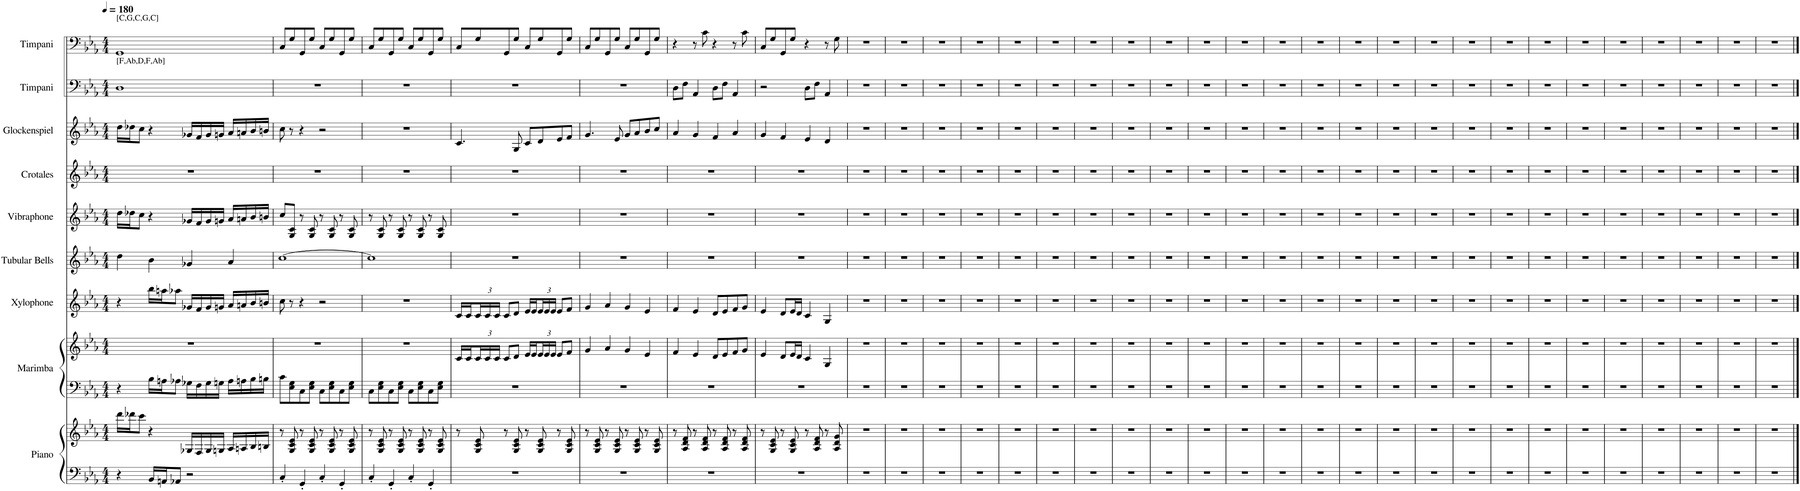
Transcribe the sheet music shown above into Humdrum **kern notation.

**kern	**kern	**kern	**kern	**kern	**kern	**kern	**kern	**kern	**kern	**kern
*part9	*part9	*part8	*part8	*part7	*part6	*part5	*part4	*part3	*part2	*part1
*staff11	*staff10	*staff9	*staff8	*staff7	*staff6	*staff5	*staff4	*staff3	*staff2	*staff1
*I"Piano	*	*I"Marimba	*	*I"Xylophone	*I"Tubular Bells	*I"Vibraphone	*I"Crotales	*I"Glockenspiel	*I"Timpani	*I"Timpani
*I'Pno.	*	*I'Mrm.	*	*I'Xyl.	*I'Tu. Be.	*I'Vib.	*I'Cro.	*I'Glk.	*I'Timp.	*I'Timp.
*clefF4	*clefG2	*clefF4	*clefG2	*clefG2	*clefG2	*clefG2	*clefG2	*clefG2	*clefF4	*clefF4
*	*	*	*	*Trd-7c-12	*	*	*Trd-14c-24	*Trd-14c-24	*	*
*k[b-e-a-]	*k[b-e-a-]	*k[b-e-a-]	*k[b-e-a-]	*k[b-e-a-]	*k[b-e-a-]	*k[b-e-a-]	*k[b-e-a-]	*k[b-e-a-]	*k[b-e-a-]	*k[b-e-a-]
*M4/4	*M4/4	*M4/4	*M4/4	*M4/4	*M4/4	*M4/4	*M4/4	*M4/4	*M4/4	*M4/4
*MM180	*MM180	*MM180	*MM180	*MM180	*MM180	*MM180	*MM180	*MM180	*MM180	*MM180
=1	=1	=1	=1	=1	=1	=1	=1	=1	=1	=1
!	!	!	!	!	!	!	!	!	!	!LO:TX:a:t=[C,G,C,G,C]
!	!	!	!	!	!	!	!	!	!LO:TX:a:t=[F,Ab,D,F,Ab]	!
4r	16ddd\LL	4r	1r	4r	4dd\	16dd\LL	1r	16dd\LL	1D	1GG
.	16ddd-X\J	.	.	.	.	16dd-X\J	.	16dd-X\J	.	.
.	8ccc\J	.	.	.	.	8cc\J	.	8cc\J	.	.
16BB-/LL	4r	16B-\LL	.	16bb-\LL	4b-\	4r	.	4r	.	.
16AAn/J	.	16An\J	.	16aan\J	.	.	.	.	.	.
8AA-X/J	.	8A-X\J	.	8aa-X\J	.	.	.	.	.	.
2r	16G-X/LL	16G-X\LL	.	16g-X/LL	4g-X/	16g-X/LL	.	16g-X/LL	.	.
.	16F/	16F\	.	16f/	.	16f/	.	16f/	.	.
.	16G-/	16G-\	.	16g-/	.	16g-/	.	16g-/	.	.
.	16Gn/JJ	16Gn\JJ	.	16gn/JJ	.	16gn/JJ	.	16gn/JJ	.	.
.	16A-/LL	16A-\LL	.	16a-/LL	4a-/	16a-/LL	.	16a-/LL	.	.
.	16An/	16An\	.	16an/	.	16an/	.	16an/	.	.
.	16B-/	16B-\	.	16b-/	.	16b-/	.	16b-/	.	.
.	16Bn/JJ	16Bn\JJ	.	16bn/JJ	.	16bn/JJ	.	16bn/JJ	.	.
=2	=2	=2	=2	=2	=2	=2	=2	=2	=2	=2
4C'/	8r	8c\L	1r	8cc\	[1cc	8cc/L	1r	8cc\	1r	8C/L
.	8G/ 8c/ 8e-/	8E-\ 8G\	.	8r	.	8G/ 8c/J	.	8r	.	8G/
4GG'/	8r	8C\	.	4r	.	8r	.	4r	.	8GG/
.	8G/ 8c/ 8e-/	8E-\ 8G\J	.	.	.	8G/ 8c/	.	.	.	8G/J
4C'/	8r	8C\L	.	2r	.	8r	.	2r	.	8C/L
.	8G/ 8c/ 8e-/	8E-\ 8G\	.	.	.	8G/ 8c/	.	.	.	8G/
4GG'/	8r	8C\	.	.	.	8r	.	.	.	8GG/
.	8G/ 8c/ 8e-/	8E-\ 8G\J	.	.	.	8G/ 8c/	.	.	.	8G/J
=3	=3	=3	=3	=3	=3	=3	=3	=3	=3	=3
4C'/	8r	8C\L	1r	1r	1cc]	8r	1r	1r	1r	8C/L
.	8G/ 8c/ 8e-/	8E-\ 8G\	.	.	.	8G/ 8c/	.	.	.	8G/
4GG'/	8r	8C\	.	.	.	8r	.	.	.	8GG/
.	8G/ 8c/ 8e-/	8E-\ 8G\J	.	.	.	8G/ 8c/	.	.	.	8G/J
4C'/	8r	8C\L	.	.	.	8r	.	.	.	8C/L
.	8G/ 8c/ 8e-/	8E-\ 8G\	.	.	.	8G/ 8c/	.	.	.	8G/
4GG'/	8r	8C\	.	.	.	8r	.	.	.	8GG/
.	8G/ 8c/ 8e-/	8E-\ 8G\J	.	.	.	8G/ 8c/	.	.	.	8G/J
=4	=4	=4	=4	=4	=4	=4	=4	=4	=4	=4
1r	8r	1r	16c/LL	16c/LL	1r	1r	1r	4.c/	1r	8C/L
.	.	.	16c/	16c/	.	.	.	.	.	.
*	*	*	*Xbrackettup	*Xbrackettup	*	*	*	*	*	*
.	8G/ 8c/ 8e-/	.	24c/	24c/	.	.	.	.	.	8G/
.	.	.	24c/	24c/	.	.	.	.	.	.
.	.	.	24c/JJ	24c/JJ	.	.	.	.	.	.
.	8r	.	8c/L	8c/L	.	.	.	.	.	8GG/
.	8G/ 8c/ 8e-/	.	8d/J	8d/J	.	.	.	8G/	.	8G/J
.	8r	.	16e-/LL	16e-/LL	.	.	.	8c/L	.	8C/L
.	.	.	16e-/	16e-/	.	.	.	.	.	.
.	8G/ 8c/ 8e-/	.	24e-/	24e-/	.	.	.	8d/	.	8G/
.	.	.	24e-/	24e-/	.	.	.	.	.	.
.	.	.	24e-/JJ	24e-/JJ	.	.	.	.	.	.
.	8r	.	8e-/L	8e-/L	.	.	.	8e-/	.	8GG/
.	8G/ 8c/ 8e-/	.	8f/J	8f/J	.	.	.	8f/J	.	8G/J
=5	=5	=5	=5	=5	=5	=5	=5	=5	=5	=5
1r	8r	1r	4g/	4g/	1r	1r	1r	4.g/	1r	8C/L
.	8G/ 8c/ 8e-/	.	.	.	.	.	.	.	.	8G/
.	8r	.	4a-/	4a-/	.	.	.	.	.	8GG/
.	8G/ 8c/ 8e-/	.	.	.	.	.	.	8e-/	.	8G/J
.	8r	.	4g/	4g/	.	.	.	8g/L	.	8C/L
.	8G/ 8c/ 8e-/	.	.	.	.	.	.	8a-/	.	8G/
.	8r	.	4e-/	4e-/	.	.	.	8b-/	.	8GG/
.	8G/ 8c/ 8e-/	.	.	.	.	.	.	8cc/J	.	8G/J
=6	=6	=6	=6	=6	=6	=6	=6	=6	=6	=6
1r	8r	1r	4f/	4f/	1r	1r	1r	4a-/	8D\L	4r
.	8A-/ 8d/ 8f/	.	.	.	.	.	.	.	8F\J	.
.	8r	.	4e-/	4e-/	.	.	.	4g/	4AA-/	8r
.	8A-/ 8d/ 8f/	.	.	.	.	.	.	.	.	8c\
.	8r	.	8d/L	8d/L	.	.	.	4f/	8D\L	4r
.	8A-/ 8d/ 8f/	.	8e-/	8e-/	.	.	.	.	8F\J	.
.	8r	.	8f/	8f/	.	.	.	4a-/	4AA-/	8r
.	8A-/ 8d/ 8f/	.	8g/J	8g/J	.	.	.	.	.	8c\
=7	=7	=7	=7	=7	=7	=7	=7	=7	=7	=7
1r	8r	1r	4e-/	4e-/	1r	1r	1r	4g/	2r	8C/L
.	8G/ 8c/ 8e-/	.	.	.	.	.	.	.	.	8G/
.	8r	.	8d/L	8d/L	.	.	.	4f/	.	8GG/
.	8G/ 8c/ 8e-/	.	16e-/L	16e-/L	.	.	.	.	.	8G/J
.	.	.	16d/JJ	16d/JJ	.	.	.	.	.	.
.	8r	.	4c/	4c/	.	.	.	4e-/	8D\L	4r
.	8A-/ 8d/ 8f/	.	.	.	.	.	.	.	8F\J	.
.	8r	.	4G/	4G/	.	.	.	4d/	4AA-/	8r
.	8A-/ 8d/ 8g/	.	.	.	.	.	.	.	.	8G\
=8	=8	=8	=8	=8	=8	=8	=8	=8	=8	=8
1r	1r	1r	1r	1r	1r	1r	1r	1r	1r	1r
=9	=9	=9	=9	=9	=9	=9	=9	=9	=9	=9
1r	1r	1r	1r	1r	1r	1r	1r	1r	1r	1r
=10	=10	=10	=10	=10	=10	=10	=10	=10	=10	=10
1r	1r	1r	1r	1r	1r	1r	1r	1r	1r	1r
=11	=11	=11	=11	=11	=11	=11	=11	=11	=11	=11
1r	1r	1r	1r	1r	1r	1r	1r	1r	1r	1r
=12	=12	=12	=12	=12	=12	=12	=12	=12	=12	=12
1r	1r	1r	1r	1r	1r	1r	1r	1r	1r	1r
=13	=13	=13	=13	=13	=13	=13	=13	=13	=13	=13
1r	1r	1r	1r	1r	1r	1r	1r	1r	1r	1r
=14	=14	=14	=14	=14	=14	=14	=14	=14	=14	=14
1r	1r	1r	1r	1r	1r	1r	1r	1r	1r	1r
=15	=15	=15	=15	=15	=15	=15	=15	=15	=15	=15
1r	1r	1r	1r	1r	1r	1r	1r	1r	1r	1r
=16	=16	=16	=16	=16	=16	=16	=16	=16	=16	=16
1r	1r	1r	1r	1r	1r	1r	1r	1r	1r	1r
=17	=17	=17	=17	=17	=17	=17	=17	=17	=17	=17
1r	1r	1r	1r	1r	1r	1r	1r	1r	1r	1r
=18	=18	=18	=18	=18	=18	=18	=18	=18	=18	=18
1r	1r	1r	1r	1r	1r	1r	1r	1r	1r	1r
=19	=19	=19	=19	=19	=19	=19	=19	=19	=19	=19
1r	1r	1r	1r	1r	1r	1r	1r	1r	1r	1r
=20	=20	=20	=20	=20	=20	=20	=20	=20	=20	=20
1r	1r	1r	1r	1r	1r	1r	1r	1r	1r	1r
=21	=21	=21	=21	=21	=21	=21	=21	=21	=21	=21
1r	1r	1r	1r	1r	1r	1r	1r	1r	1r	1r
=22	=22	=22	=22	=22	=22	=22	=22	=22	=22	=22
1r	1r	1r	1r	1r	1r	1r	1r	1r	1r	1r
=23	=23	=23	=23	=23	=23	=23	=23	=23	=23	=23
1r	1r	1r	1r	1r	1r	1r	1r	1r	1r	1r
=24	=24	=24	=24	=24	=24	=24	=24	=24	=24	=24
1r	1r	1r	1r	1r	1r	1r	1r	1r	1r	1r
=25	=25	=25	=25	=25	=25	=25	=25	=25	=25	=25
1r	1r	1r	1r	1r	1r	1r	1r	1r	1r	1r
=26	=26	=26	=26	=26	=26	=26	=26	=26	=26	=26
1r	1r	1r	1r	1r	1r	1r	1r	1r	1r	1r
=27	=27	=27	=27	=27	=27	=27	=27	=27	=27	=27
1r	1r	1r	1r	1r	1r	1r	1r	1r	1r	1r
=28	=28	=28	=28	=28	=28	=28	=28	=28	=28	=28
1r	1r	1r	1r	1r	1r	1r	1r	1r	1r	1r
=29	=29	=29	=29	=29	=29	=29	=29	=29	=29	=29
1r	1r	1r	1r	1r	1r	1r	1r	1r	1r	1r
=30	=30	=30	=30	=30	=30	=30	=30	=30	=30	=30
1r	1r	1r	1r	1r	1r	1r	1r	1r	1r	1r
=31	=31	=31	=31	=31	=31	=31	=31	=31	=31	=31
1r	1r	1r	1r	1r	1r	1r	1r	1r	1r	1r
=32	=32	=32	=32	=32	=32	=32	=32	=32	=32	=32
1r	1r	1r	1r	1r	1r	1r	1r	1r	1r	1r
==	==	==	==	==	==	==	==	==	==	==
*-	*-	*-	*-	*-	*-	*-	*-	*-	*-	*-
